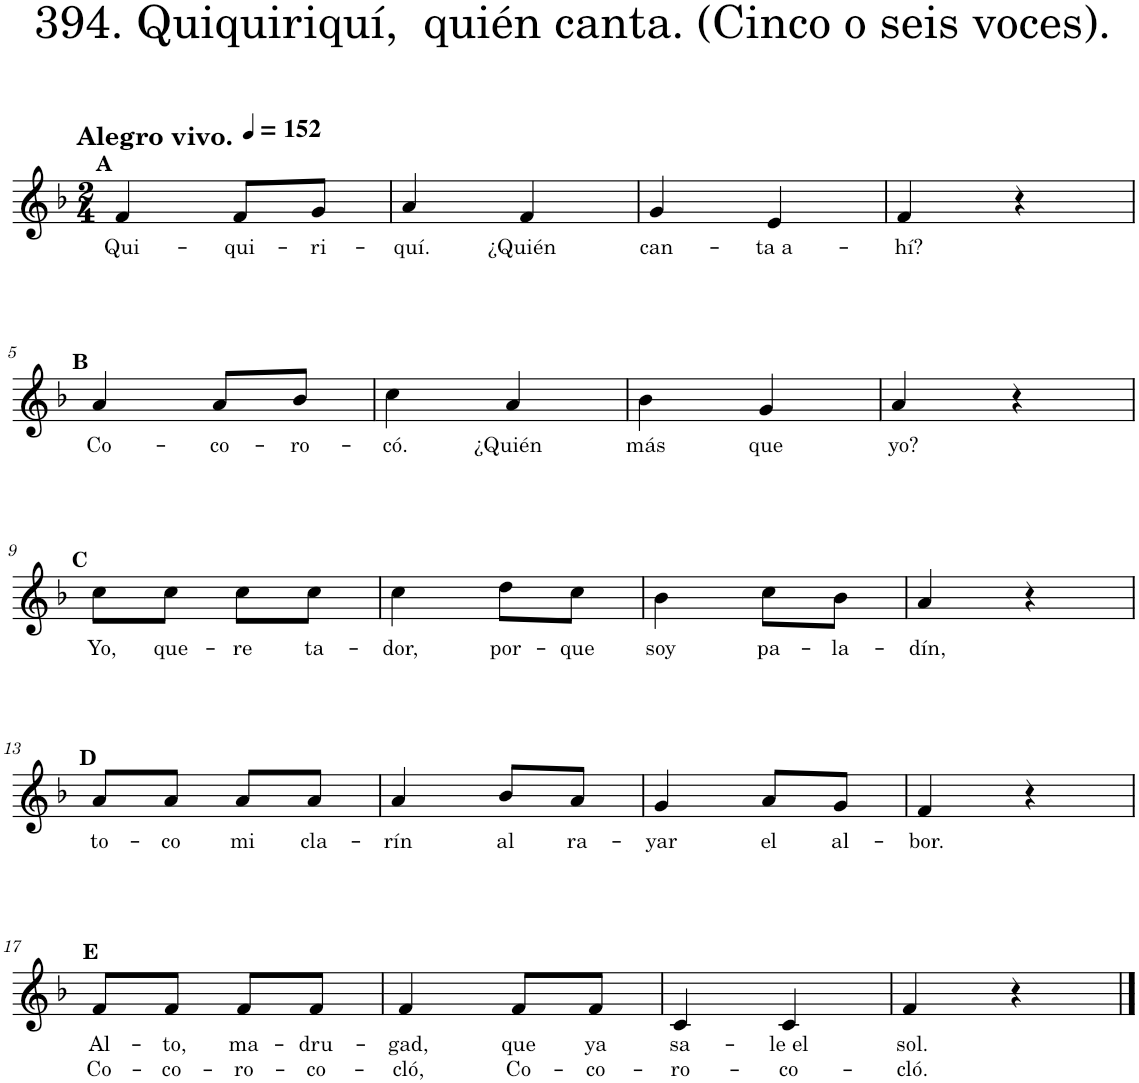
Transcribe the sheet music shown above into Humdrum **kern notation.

**kern	**text	**text
*part1	*part1	*part1
*staff1	*staff1	*staff1
*I"Piano	*	*
*I'Pno.	*	*
*clefG2	*	*
*k[b-]	*	*
*M2/4	*	*
*MM152	*	*
=1	=1	=1
!LO:TX:a:B:t=Alegro vivo.	!	!
!LO:TX:a:B:t=A	!	!
!	!LO:LY:b	!
4f/	Qui-	.
!	!LO:LY:b	!
8f/L	-qui-	.
!	!LO:LY:b	!
8g/J	-ri-	.
=2	=2	=2
!	!LO:LY:b	!
4a/	-quí.	.
!	!LO:LY:b	!
4f/	¿Quién	.
=3	=3	=3
!	!LO:LY:b	!
4g/	can-	.
!	!LO:LY:b	!
4e/	-ta a-	.
=4	=4	=4
!	!LO:LY:b	!
4f/	-hí?	.
4r	.	.
!!LO:LB:g=z
=5	=5	=5
!LO:TX:a:B:t=B	!	!
!	!LO:LY:b	!
4a/	Co-	.
!	!LO:LY:b	!
8a/L	-co-	.
!	!LO:LY:b	!
8b-/J	-ro-	.
=6	=6	=6
!	!LO:LY:b	!
4cc\	-có.	.
!	!LO:LY:b	!
4a/	¿Quién	.
=7	=7	=7
!	!LO:LY:b	!
4b-\	más	.
!	!LO:LY:b	!
4g/	que	.
=8	=8	=8
!	!LO:LY:b	!
4a/	yo?	.
4r	.	.
!!LO:LB:g=z
=9	=9	=9
!LO:TX:a:B:t=C	!	!
!	!LO:LY:b	!
8cc\L	Yo,	.
!	!LO:LY:b	!
8cc\J	que-	.
!	!LO:LY:b	!
8cc\L	-re	.
!	!LO:LY:b	!
8cc\J	ta-	.
=10	=10	=10
!	!LO:LY:b	!
4cc\	-dor,	.
!	!LO:LY:b	!
8dd\L	por-	.
!	!LO:LY:b	!
8cc\J	-que	.
=11	=11	=11
!	!LO:LY:b	!
4b-\	soy	.
!	!LO:LY:b	!
8cc\L	pa-	.
!	!LO:LY:b	!
8b-\J	-la-	.
=12	=12	=12
!	!LO:LY:b	!
4a/	-dín,	.
4r	.	.
!!LO:LB:g=z
=13	=13	=13
!LO:TX:a:B:t=D	!	!
!	!LO:LY:b	!
8a/L	to-	.
!	!LO:LY:b	!
8a/J	-co	.
!	!LO:LY:b	!
8a/L	mi	.
!	!LO:LY:b	!
8a/J	cla-	.
=14	=14	=14
!	!LO:LY:b	!
4a/	-rín	.
!	!LO:LY:b	!
8b-/L	al	.
!	!LO:LY:b	!
8a/J	ra-	.
=15	=15	=15
!	!LO:LY:b	!
4g/	-yar	.
!	!LO:LY:b	!
8a/L	el	.
!	!LO:LY:b	!
8g/J	al-	.
=16	=16	=16
!	!LO:LY:b	!
4f/	-bor.	.
4r	.	.
!!LO:LB:g=z
=17	=17	=17
!LO:TX:a:B:t=E	!	!
!	!LO:LY:b	!LO:LY:b
8f/L	Al-	Co-
!	!LO:LY:b	!LO:LY:b
8f/J	-to,	-co-
!	!LO:LY:b	!LO:LY:b
8f/L	ma-	-ro-
!	!LO:LY:b	!LO:LY:b
8f/J	-dru-	-co-
=18	=18	=18
!	!LO:LY:b	!LO:LY:b
4f/	-gad,	-cló,
!	!LO:LY:b	!LO:LY:b
8f/L	que	Co-
!	!LO:LY:b	!LO:LY:b
8f/J	ya	-co-
=19	=19	=19
!	!LO:LY:b	!LO:LY:b
4c/	sa-	-ro-
!	!LO:LY:b	!LO:LY:b
4c/	-le el	-co-
=20	=20	=20
!	!LO:LY:b	!LO:LY:b
4f/	sol.	-cló.
4r	.	.
==	==	==
*-	*-	*-
